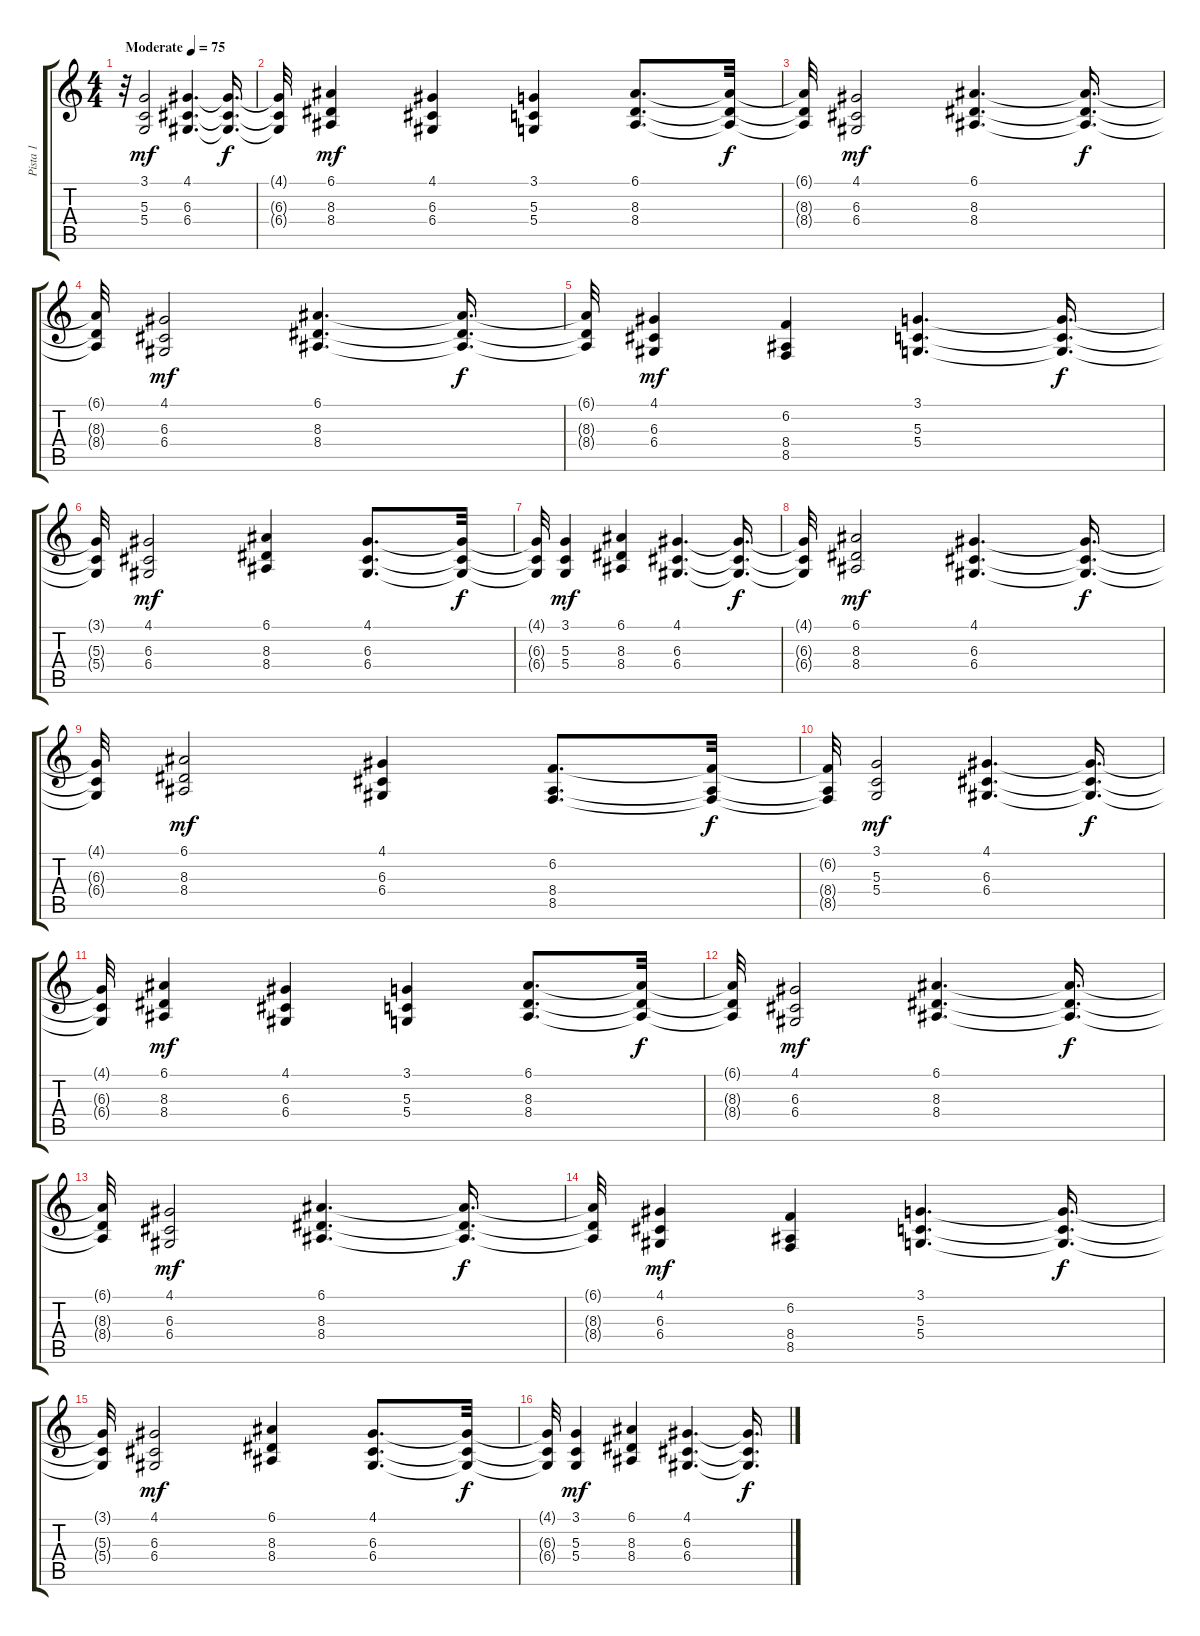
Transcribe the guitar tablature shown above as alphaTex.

\track ("Pista 1" "Pista 1") {instrument stringensemble2}
\staff {score tabs}
\tuning (E4 B3 G3 D3 A2 E2) {hide}
\ts (4 4)
\tempo (75 "Moderate")
\clef g2
\ks c
r.32{dy mf instrument stringensemble2} (3.1 5.3 5.4).2 (4.1 6.3 6.4).4{d} (4.1{t} 6.3{t} 6.4{t}).16{d dy f} |
(4.1{t} 6.3{t} 6.4{t}).32 (6.1 8.3 8.4).4{dy mf} (4.1 6.3 6.4).4 (3.1 5.3 5.4).4 (6.1 8.3 8.4).8{d} (6.1{t} 8.3{t} 8.4{t}).32{dy f} |
(6.1{t} 8.3{t} 8.4{t}).32 (4.1 6.3 6.4).2{dy mf} (6.1 8.3 8.4).4{d} (6.1{t} 8.3{t} 8.4{t}).16{d dy f} |
(6.1{t} 8.3{t} 8.4{t}).32 (4.1 6.3 6.4).2{dy mf} (6.1 8.3 8.4).4{d} (6.1{t} 8.3{t} 8.4{t}).16{d dy f} |
(6.1{t} 8.3{t} 8.4{t}).32 (4.1 6.3 6.4).4{dy mf} (6.2 8.4 8.5).4 (3.1 5.3 5.4).4{d} (3.1{t} 5.3{t} 5.4{t}).16{d dy f} |
(3.1{t} 5.3{t} 5.4{t}).32 (4.1 6.3 6.4).2{dy mf} (6.1 8.3 8.4).4 (4.1 6.3 6.4).8{d} (4.1{t} 6.3{t} 6.4{t}).32{dy f} |
(4.1{t} 6.3{t} 6.4{t}).32 (3.1 5.3 5.4).4{dy mf} (6.1 8.3 8.4).4 (4.1 6.3 6.4).4{d} (4.1{t} 6.3{t} 6.4{t}).16{d dy f} |
(4.1{t} 6.3{t} 6.4{t}).32 (6.1 8.3 8.4).2{dy mf} (4.1 6.3 6.4).4{d} (4.1{t} 6.3{t} 6.4{t}).16{d dy f} |
(4.1{t} 6.3{t} 6.4{t}).32 (6.1 8.3 8.4).2{dy mf} (4.1 6.3 6.4).4 (6.2 8.4 8.5).8{d} (6.2{t} 8.4{t} 8.5{t}).32{dy f} |
(6.2{t} 8.4{t} 8.5{t}).32 (3.1 5.3 5.4).2{dy mf} (4.1 6.3 6.4).4{d} (4.1{t} 6.3{t} 6.4{t}).16{d dy f} |
(4.1{t} 6.3{t} 6.4{t}).32 (6.1 8.3 8.4).4{dy mf} (4.1 6.3 6.4).4 (3.1 5.3 5.4).4 (6.1 8.3 8.4).8{d} (6.1{t} 8.3{t} 8.4{t}).32{dy f} |
(6.1{t} 8.3{t} 8.4{t}).32 (4.1 6.3 6.4).2{dy mf} (6.1 8.3 8.4).4{d} (6.1{t} 8.3{t} 8.4{t}).16{d dy f} |
(6.1{t} 8.3{t} 8.4{t}).32 (4.1 6.3 6.4).2{dy mf} (6.1 8.3 8.4).4{d} (6.1{t} 8.3{t} 8.4{t}).16{d dy f} |
(6.1{t} 8.3{t} 8.4{t}).32 (4.1 6.3 6.4).4{dy mf} (6.2 8.4 8.5).4 (3.1 5.3 5.4).4{d} (3.1{t} 5.3{t} 5.4{t}).16{d dy f} |
(3.1{t} 5.3{t} 5.4{t}).32 (4.1 6.3 6.4).2{dy mf volume 10} (6.1 8.3 8.4).4{volume 9} (4.1 6.3 6.4).8{d volume 8} (4.1{t} 6.3{t} 6.4{t}).32{dy f} |
(4.1{t} 6.3{t} 6.4{t}).32 (3.1 5.3 5.4).4{dy mf volume 8} (6.1 8.3 8.4).4{volume 7} (4.1 6.3 6.4).4{d volume 6} (4.1{t} 6.3{t} 6.4{t}).16{d dy f}
